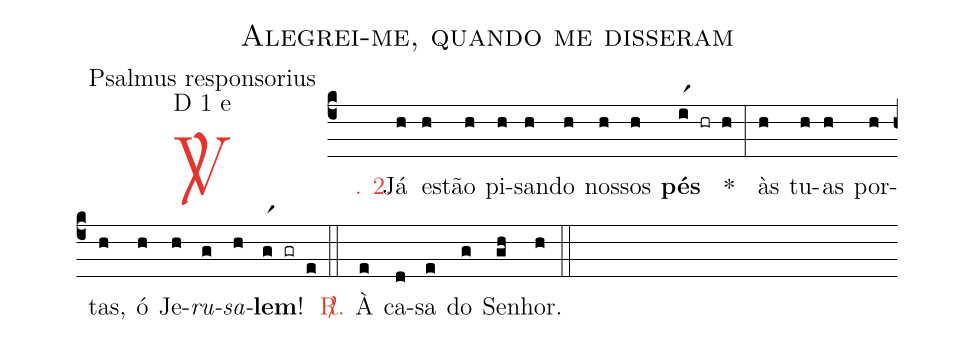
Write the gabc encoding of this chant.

name: Alegrei-me, quando me disseram;
office-part: Psalmus responsorius;
mode: D 1 e;
%%
(c4)

<c><sp>V/</sp>. 2.</c>() Já(h) es(h)tão(h) pi(h)san(h)do(h) nos(h)sos(h) <b>pés</b>(ir1 hr h) *(:) às(h) tu(h)as(h) por(h)tas,(h) ó(h) Je(h)<i>ru</i>(g)<i>sa</i>(h)<b>lem</b>!(gr1 gr e)

(::)

<c><sp>R/</sp>.</c>() À(e) ca(d)sa(e) do(g) Se(gh)nhor.(h)

(::)
